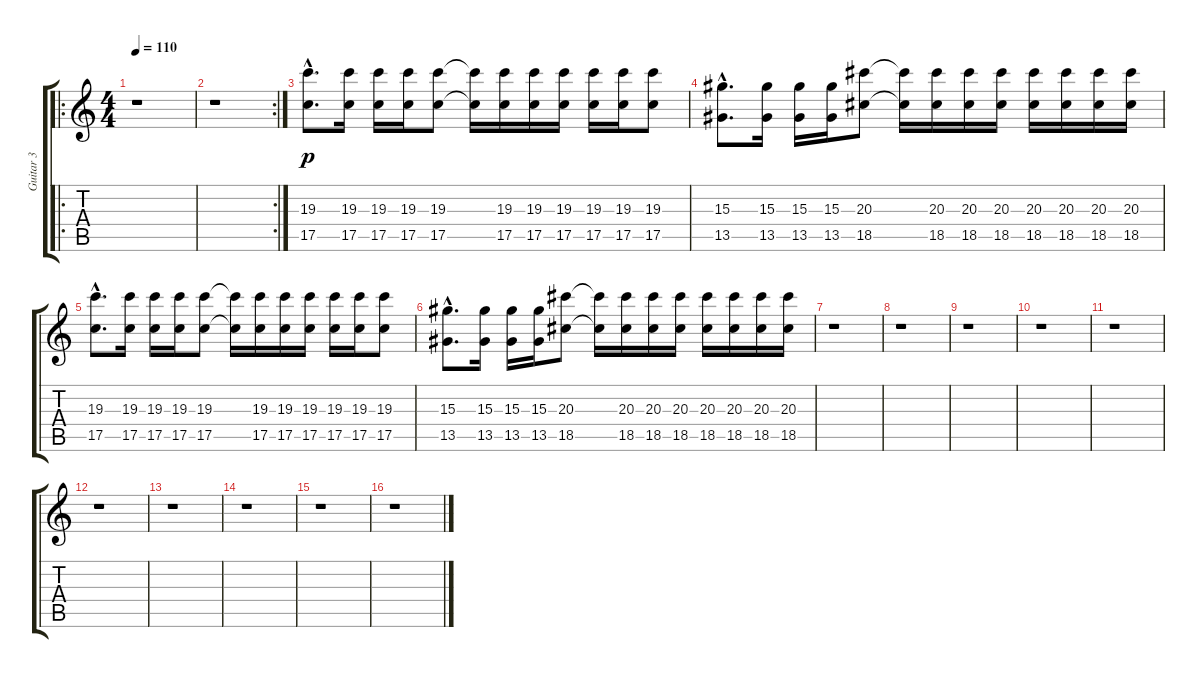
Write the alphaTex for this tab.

\track ("Guitar 3" "Guitar 3") {instrument distortionguitar}
\staff {score tabs}
\tuning (D4 A3 F3 C3 G2 C2) {hide}
\ro
\ts (4 4)
\tempo 110
\clef g2
\ks c
r.1{dy p instrument distortionguitar} |
\rc 2
r.1 |
(19.3{hac} 17.5{hac}).8{d} (19.3 17.5).16 (19.3 17.5).16 (19.3 17.5).16 (19.3 17.5).8 (19.3{t} 17.5{t}).16 (19.3 17.5).16 (19.3 17.5).16 (19.3 17.5).16 (19.3 17.5).16 (19.3 17.5).16 (19.3 17.5).8 |
(15.3{hac} 13.5{hac}).8{d} (15.3 13.5).16 (15.3 13.5).16 (15.3 13.5).16 (20.3 18.5).8 (20.3{t} 18.5{t}).16 (20.3 18.5).16 (20.3 18.5).16 (20.3 18.5).16 (20.3 18.5).16 (20.3 18.5).16 (20.3 18.5).16 (20.3 18.5).16 |
(19.3{hac} 17.5{hac}).8{d} (19.3 17.5).16 (19.3 17.5).16 (19.3 17.5).16 (19.3 17.5).8 (19.3{t} 17.5{t}).16 (19.3 17.5).16 (19.3 17.5).16 (19.3 17.5).16 (19.3 17.5).16 (19.3 17.5).16 (19.3 17.5).8 |
(15.3{hac} 13.5{hac}).8{d} (15.3 13.5).16 (15.3 13.5).16 (15.3 13.5).16 (20.3 18.5).8 (20.3{t} 18.5{t}).16 (20.3 18.5).16 (20.3 18.5).16 (20.3 18.5).16 (20.3 18.5).16 (20.3 18.5).16 (20.3 18.5).16 (20.3 18.5).16 |
r.1 |
r.1 |
r.1 |
r.1 |
r.1 |
r.1 |
r.1 |
r.1 |
r.1 |
r.1
